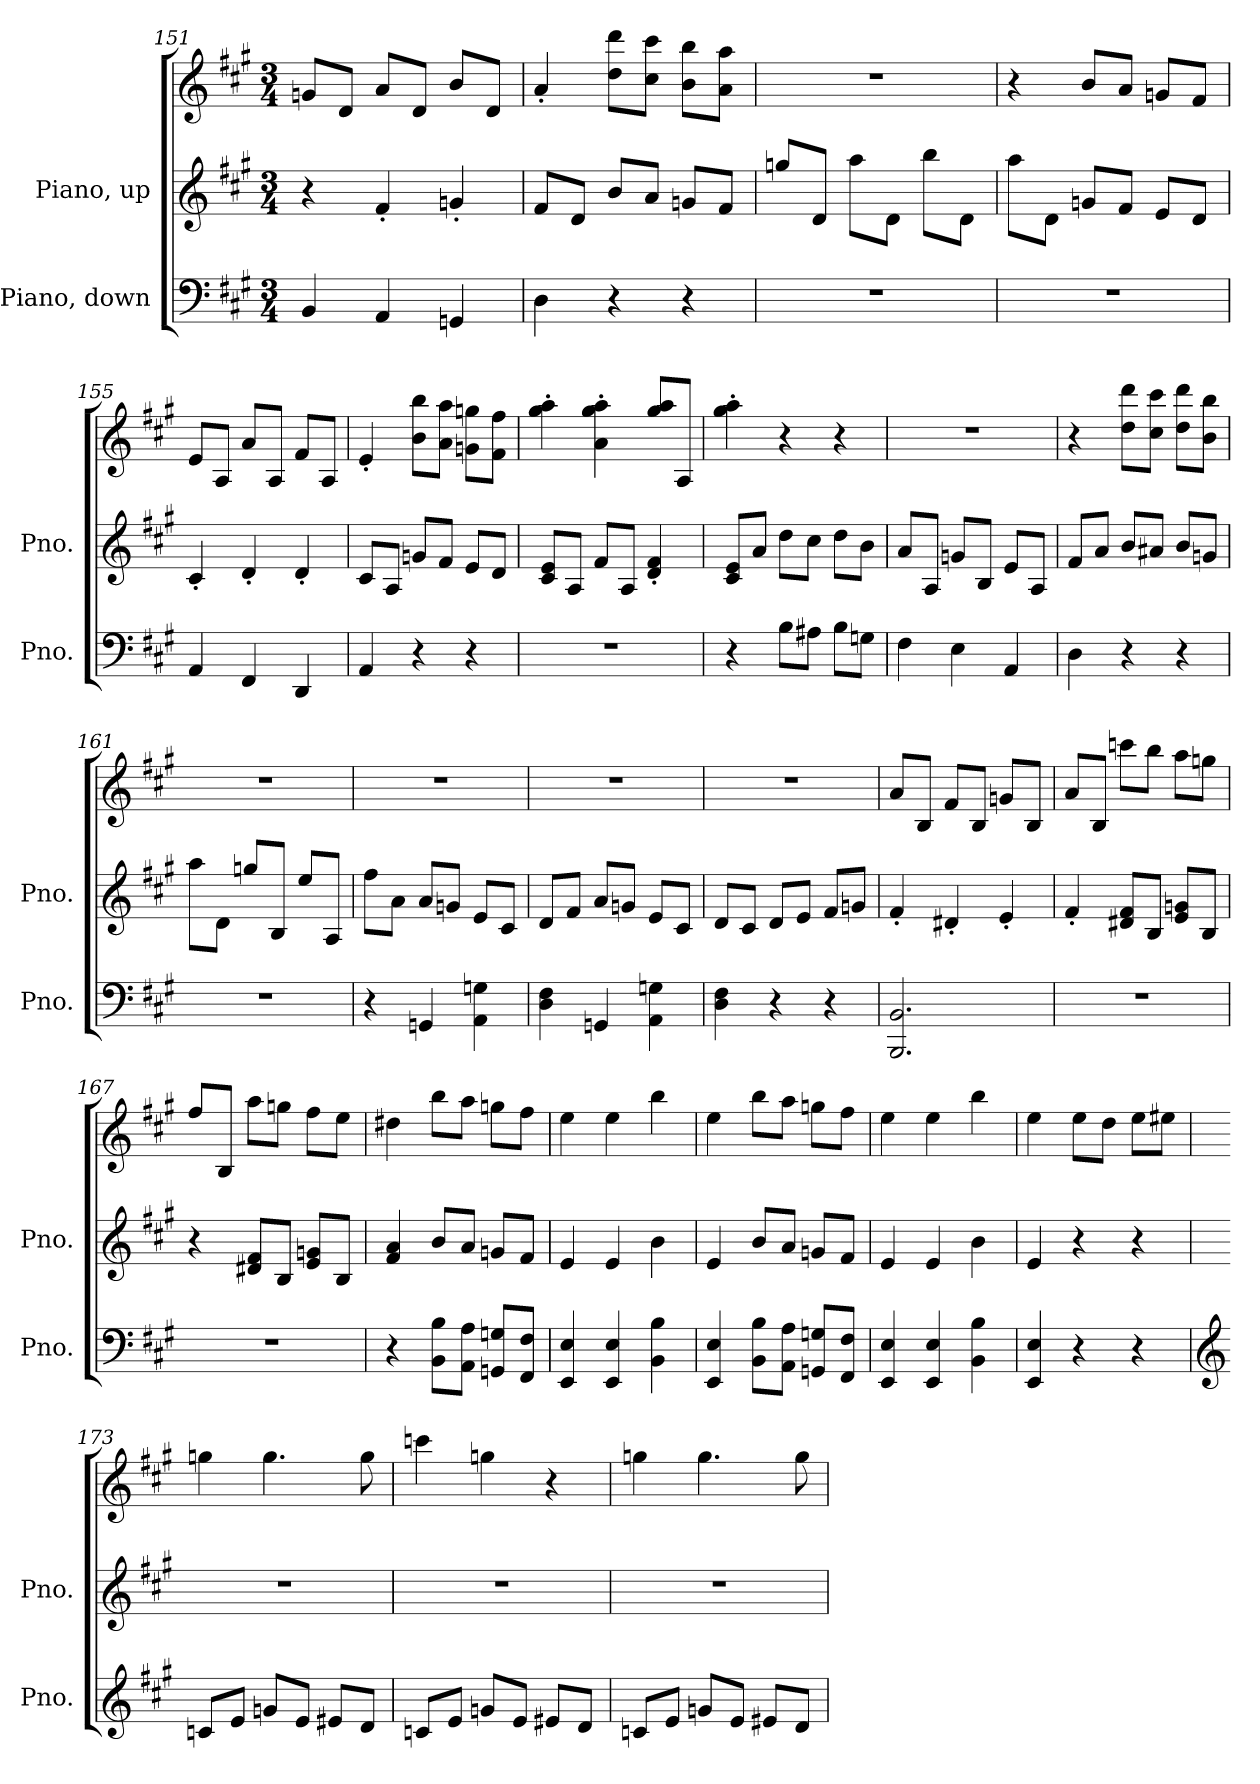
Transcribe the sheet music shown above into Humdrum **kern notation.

**kern	**kern	**kern
*part2	*part1	*part1
*staff3	*staff2	*staff1
*I"Piano, down	*I"Piano, up	*
*I'Pno.	*I'Pno.	*
*clefF4	*clefG2	*clefG2
*k[f#c#g#]	*k[f#c#g#]	*k[f#c#g#]
*M3/4	*M3/4	*M3/4
=151	=151	=151
4BB/	4r	8gn/L
.	.	8d/J
4AA/	4f#'/	8a/L
.	.	8d/J
4GGn/	4gn'/	8b/L
.	.	8d/J
=152	=152	=152
4D\	8f#/L	4a'/
.	8d/J	.
4r	8b/L	8dd\ 8ddd\L
.	8a/J	8cc#\ 8ccc#\J
4r	8gn/L	8b\ 8bb\L
.	8f#/J	8a\ 8aa\J
=153	=153	=153
2.r	8ggn/L	2.r
.	8d/J	.
.	8aa\L	.
.	8d\J	.
.	8bb\L	.
.	8d\J	.
=154	=154	=154
2.r	8aa\L	4r
.	8d\J	.
.	8gn/L	8b/L
.	8f#/J	8a/J
.	8e/L	8gn/L
.	8d/J	8f#/J
!!LO:LB:g=z
=155	=155	=155
4AA/	4c#'/	8e/L
.	.	8A/J
4FF#/	4d'/	8a/L
.	.	8A/J
4DD/	4d'/	8f#/L
.	.	8A/J
=156	=156	=156
4AA/	8c#/L	4e'/
.	8A/J	.
4r	8gn/L	8b\ 8bb\L
.	8f#/J	8a\ 8aa\J
4r	8e/L	8gn\ 8ggn\L
.	8d/J	8f#\ 8ff#\J
=157	=157	=157
2.r	8c#/ 8e/L	4gg#\' 4aa\'
.	8A/J	.
.	8f#/L	4a\' 4gg#\' 4aa\'
.	8A/J	.
.	4d/' 4f#/'	8gg#/ 8aa/L
.	.	8A/J
=158	=158	=158
4r	8c#/ 8e/L	4gg#\' 4aa\'
.	8a/J	.
8B\L	8dd\L	4r
8A#X\J	8cc#\J	.
8B\L	8dd\L	4r
8Gn\J	8b\J	.
=159	=159	=159
4F#\	8a/L	2.r
.	8A/J	.
4E\	8gn/L	.
.	8B/J	.
4AA/	8e/L	.
.	8A/J	.
!!LO:PB:g=z
=160	=160	=160
4D\	8f#/L	4r
.	8a/J	.
4r	8b/L	8dd\ 8ddd\L
.	8a#X/J	8cc#\ 8ccc#\J
4r	8b/L	8dd\ 8ddd\L
.	8gn/J	8b\ 8bb\J
=161	=161	=161
2.r	8aa\L	2.r
.	8d\J	.
.	8ggn/L	.
.	8B/J	.
.	8ee/L	.
.	8A/J	.
=162	=162	=162
4r	8ff#\L	2.r
.	8a\J	.
4GGn/	8a/L	.
.	8gn/J	.
4AA\ 4Gn\	8e/L	.
.	8c#/J	.
=163	=163	=163
4D\ 4F#\	8d/L	2.r
.	8f#/J	.
4GGn/	8a/L	.
.	8gn/J	.
4AA\ 4Gn\	8e/L	.
.	8c#/J	.
=164	=164	=164
4D\ 4F#\	8d/L	2.r
.	8c#/J	.
4r	8d/L	.
.	8e/J	.
4r	8f#/L	.
.	8gn/J	.
!!LO:LB:g=z
=165	=165	=165
2.BBB/ 2.BB/	4f#'/	8a/L
.	.	8B/J
.	4d#X'/	8f#/L
.	.	8B/J
.	4e'/	8gn/L
.	.	8B/J
=166	=166	=166
2.r	4f#'/	8a/L
.	.	8B/J
.	8d#X/ 8f#/L	8cccn\L
.	8B/J	8bb\J
.	8e/ 8gn/L	8aa\L
.	8B/J	8ggn\J
=167	=167	=167
2.r	4r	8ff#/L
.	.	8B/J
.	8d#X/ 8f#/L	8aa\L
.	8B/J	8ggn\J
.	8e/ 8gn/L	8ff#\L
.	8B/J	8ee\J
=168	=168	=168
4r	4f#/ 4a/	4dd#X\
8BB\ 8B\L	8b/L	8bb\L
8AA\ 8A\J	8a/J	8aa\J
8GGn/ 8Gn/L	8gn/L	8ggn\L
8FF#/ 8F#/J	8f#/J	8ff#\J
=169	=169	=169
4EE/ 4E/	4e/	4ee\
4EE/ 4E/	4e/	4ee\
4BB\ 4B\	4b\	4bb\
!!LO:LB:g=z
=170	=170	=170
4EE/ 4E/	4e/	4ee\
8BB\ 8B\L	8b/L	8bb\L
8AA\ 8A\J	8a/J	8aa\J
8GGn/ 8Gn/L	8gn/L	8ggn\L
8FF#/ 8F#/J	8f#/J	8ff#\J
=171	=171	=171
4EE/ 4E/	4e/	4ee\
4EE/ 4E/	4e/	4ee\
4BB\ 4B\	4b\	4bb\
=172	=172	=172
4EE/ 4E/	4e/	4ee\
4r	4r	8ee\L
.	.	8dd\J
4r	4r	8ee\L
.	.	8ee#X\J
=173	=173	=173
*clefG2	*	*
8cn/L	2.r	4ggn\
8e/J	.	.
8gn/L	.	4.gg\
8e/J	.	.
8e#X/L	.	.
8d/J	.	8gg\
=174	=174	=174
8cn/L	2.r	4cccn\
8e/J	.	.
8gn/L	.	4ggn\
8e/J	.	.
8e#X/L	.	4r
8d/J	.	.
!!LO:LB:g=z
=175	=175	=175
8cn/L	2.r	4ggn\
8e/J	.	.
8gn/L	.	4.gg\
8e/J	.	.
8e#X/L	.	.
8d/J	.	8gg\
=	=	=
*-	*-	*-
